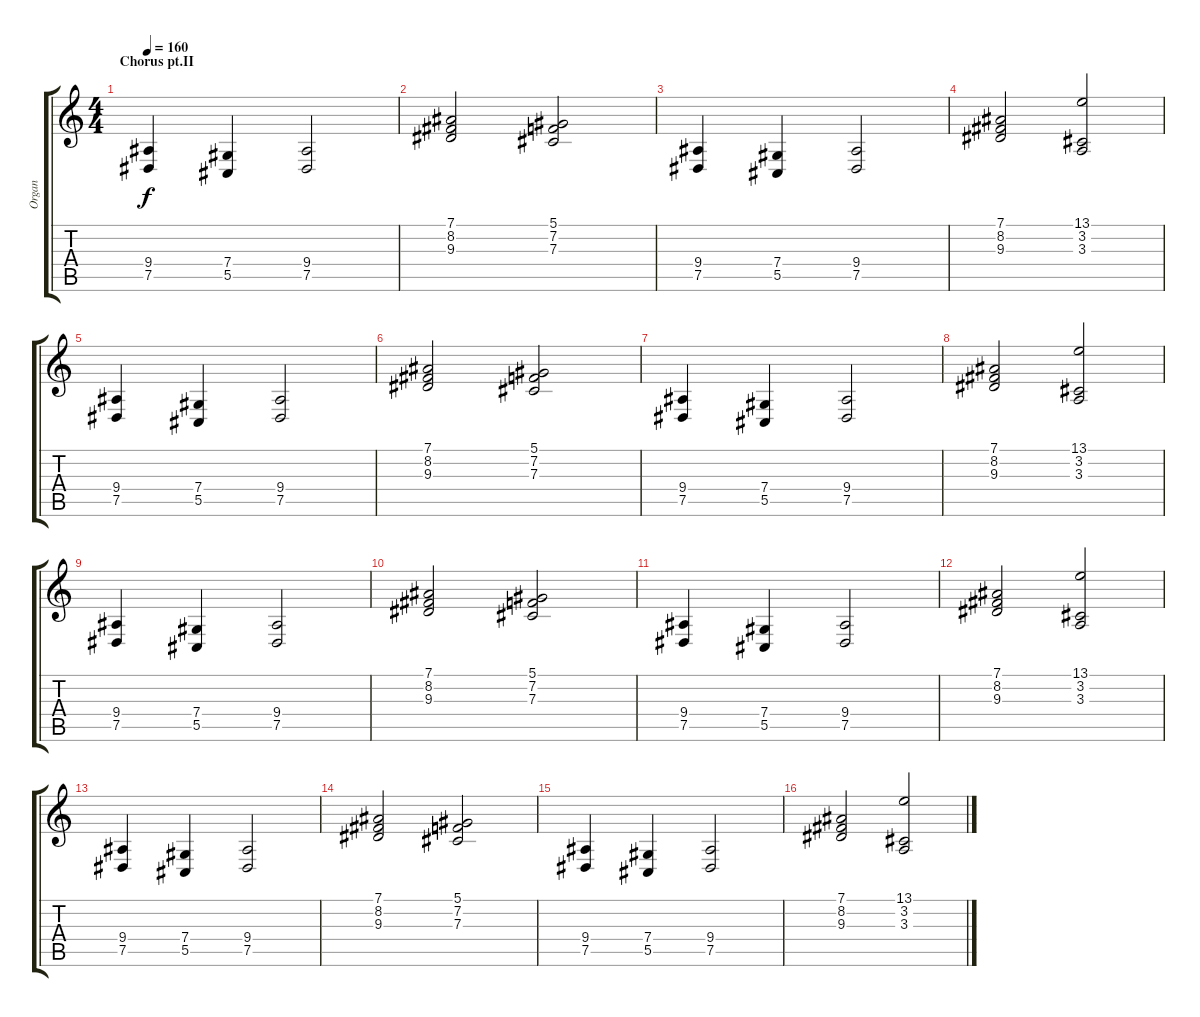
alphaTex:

\track ("Organ" "Organ") {instrument churchorgan}
\staff {score tabs}
\tuning (Eb4 Bb3 Gb3 Db3 Ab2 Eb2) {hide}
\ts (4 4)
\section ("" "Chorus pt.II")
\tempo 160
\clef g2
\ks c
(9.4 7.5).4{dy f} (7.4 5.5).4 (9.4 7.5).2 |
(7.1 8.2 9.3).2 (5.1 7.2 7.3).2 |
(9.4 7.5).4 (7.4 5.5).4 (9.4 7.5).2 |
(7.1 8.2 9.3).2 (13.1 3.2 3.3).2 |
(9.4 7.5).4 (7.4 5.5).4 (9.4 7.5).2 |
(7.1 8.2 9.3).2 (5.1 7.2 7.3).2 |
(9.4 7.5).4 (7.4 5.5).4 (9.4 7.5).2 |
(7.1 8.2 9.3).2 (13.1 3.2 3.3).2 |
(9.4 7.5).4 (7.4 5.5).4 (9.4 7.5).2 |
(7.1 8.2 9.3).2 (5.1 7.2 7.3).2 |
(9.4 7.5).4 (7.4 5.5).4 (9.4 7.5).2 |
(7.1 8.2 9.3).2 (13.1 3.2 3.3).2 |
(9.4 7.5).4 (7.4 5.5).4 (9.4 7.5).2 |
(7.1 8.2 9.3).2 (5.1 7.2 7.3).2 |
(9.4 7.5).4 (7.4 5.5).4 (9.4 7.5).2 |
(7.1 8.2 9.3).2 (13.1 3.2 3.3).2
